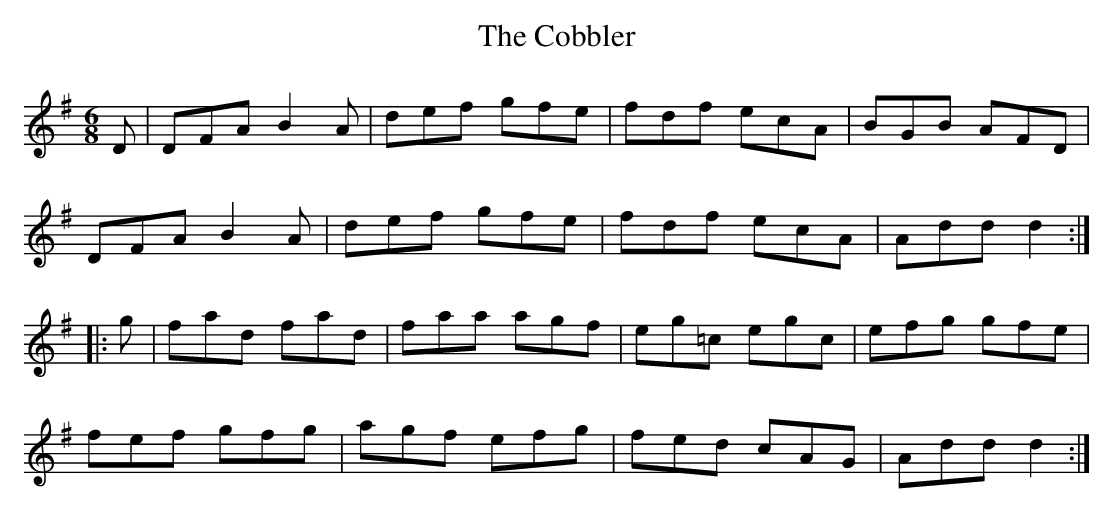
X:1
T:The Cobbler
BRENNAN Dec. 2002 (HTTP://WWW.SOSYOURMOM.COM)
M:6/8
L:1/8
K:G
D|DFAB2A|def gfe|fdf ecA|BGB AFD|
DFAB2A|def gfe|fdf ecA|Addd2:|
|:g|fad fad|faa agf|eg=c egc|efg gfe|
fef gfg|agf efg|fed cAG|Add d2:|
